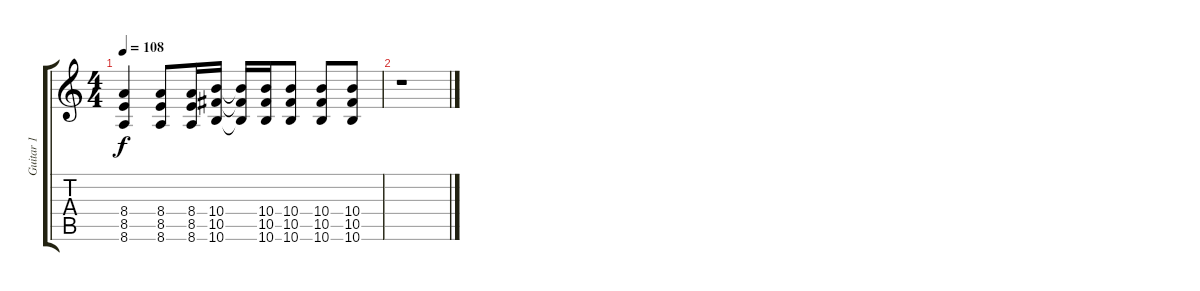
\track ("Guitar 1" "Guitar 1") {instrument distortionguitar}
\staff {score tabs}
\tuning (Eb4 Bb3 Gb3 Db3 Ab2 Db2) {hide}
\ts (4 4)
\tempo 108
\clef g2
\ks c
(8.4 8.5 8.6).4{dy f} (8.4 8.5 8.6).8 (8.4 8.5 8.6).16 (10.4 10.5 10.6).16 (10.4{t} 10.5{t} 10.6{t}).16 (10.4 10.5 10.6).16 (10.4 10.5 10.6).8 (10.4 10.5 10.6).8 (10.4 10.5 10.6).8 |
r.1
